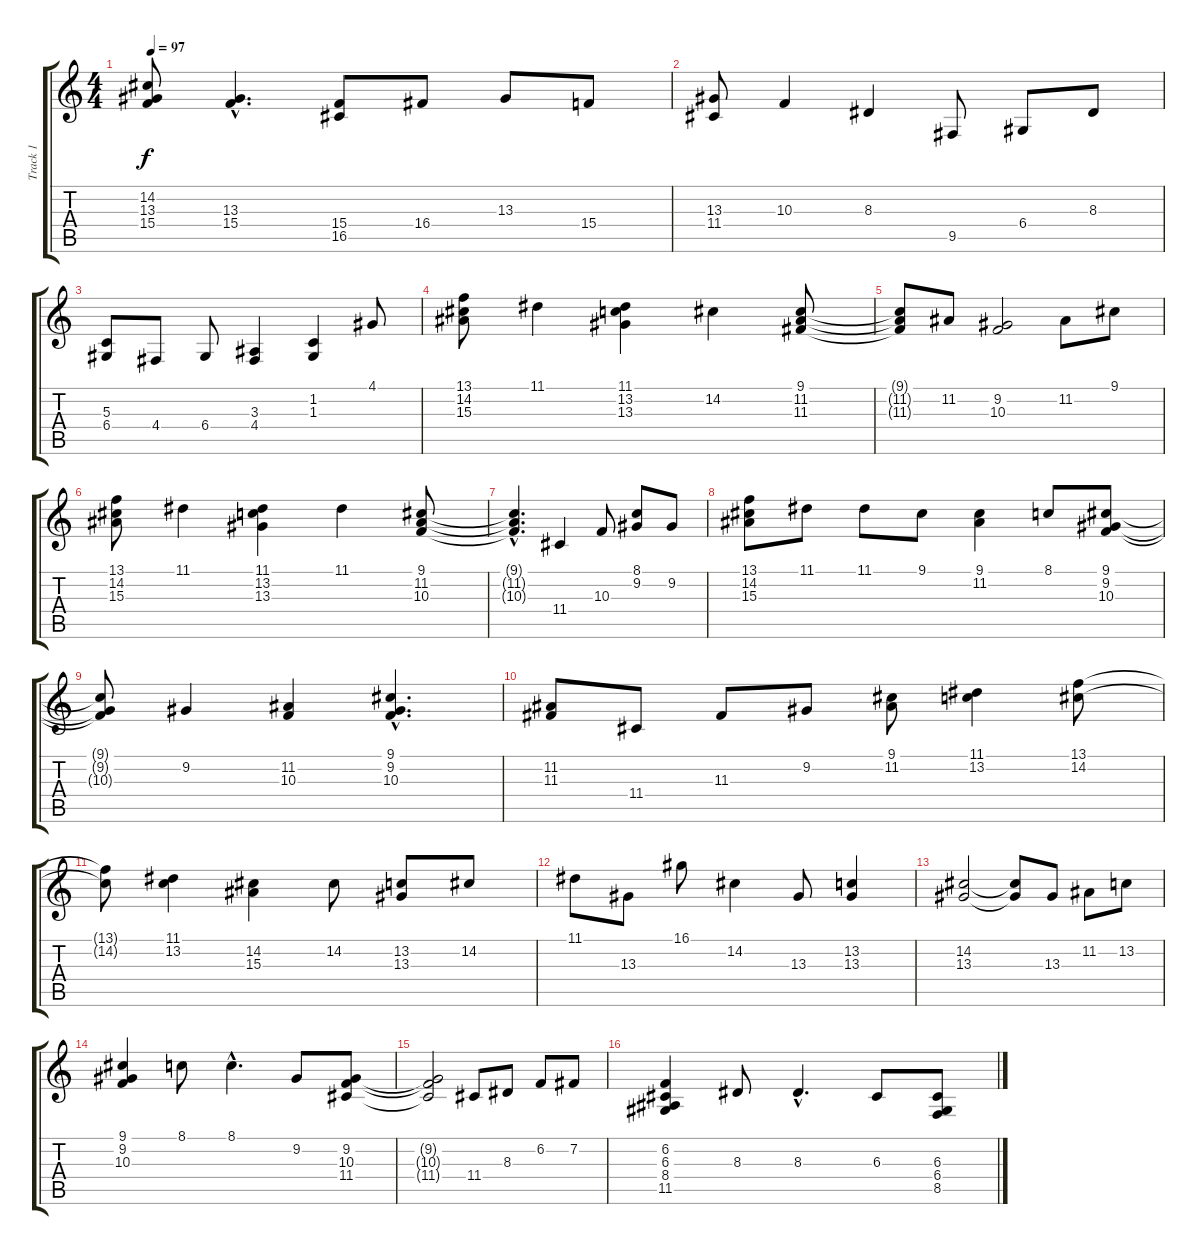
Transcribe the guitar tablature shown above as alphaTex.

\track ("Track 1" "Track 1") {instrument acousticgrandpiano}
\staff {score tabs}
\tuning (E4 B3 G3 D3 A2 E2) {hide}
\ts (4 4)
\tempo 97
\clef g2
\ks c
(14.2{t} 13.3{t} 15.4{t}).8{dy f} (13.3{hac} 15.4{hac}).4{d} (15.4 16.5).8 16.4.8 13.3.8 15.4.8 |
(13.3 11.4).8 10.3.4 8.3.4 9.5.8 6.4.8 8.3.8 |
(5.3 6.4).8 4.4.8 6.4.8 (3.3 4.4).4 (1.2 1.3).4 4.1.8 |
(13.1 14.2 15.3).8 11.1.4 (11.1 13.2 13.3).4 14.2.4 (9.1 11.2 11.3).8 |
(9.1{t} 11.2{t} 11.3{t}).8 11.2.8 (9.2 10.3).2 11.2.8 9.1.8 |
(13.1 14.2 15.3).8 11.1.4 (11.1 13.2 13.3).4 11.1.4 (9.1 11.2 10.3).8 |
(9.1{hac t} 11.2{hac t} 10.3{hac t}).4{d} 11.4.4 10.3.8 (8.1 9.2).8 9.2.8 |
(13.1 14.2 15.3).8 11.1.8 11.1.8 9.1.8 (9.1 11.2).4 8.1.8 (9.1 9.2 10.3).8 |
(9.1{t} 9.2{t} 10.3{t}).8 9.2.4 (11.2 10.3).4 (9.1{hac} 9.2{hac} 10.3{hac}).4{d} |
(11.2 11.3).8 11.4.8 11.3.8 9.2.8 (9.1 11.2).8 (11.1 13.2).4 (13.1 14.2).8 |
(13.1{t} 14.2{t}).8 (11.1 13.2).4 (14.2 15.3).4 14.2.8 (13.2 13.3).8 14.2.8 |
11.1.8 13.3.8 16.1.8 14.2.4 13.3.8 (13.2 13.3).4 |
(14.2 13.3).2 (14.2{t} 13.3{t}).8 13.3.8 11.2.8 13.2.8 |
(9.1 9.2 10.3).4 8.1.8 8.1{hac}.4{d} 9.2.8 (9.2 10.3 11.4).8 |
(9.2{t} 10.3{t} 11.4{t}).2 11.4.8 8.3.8 6.2.8 7.2.8 |
(6.2 6.3 8.4 11.5).4 8.3.8 8.3{hac}.4{d} 6.3.8 (6.3 6.4 8.5).8
